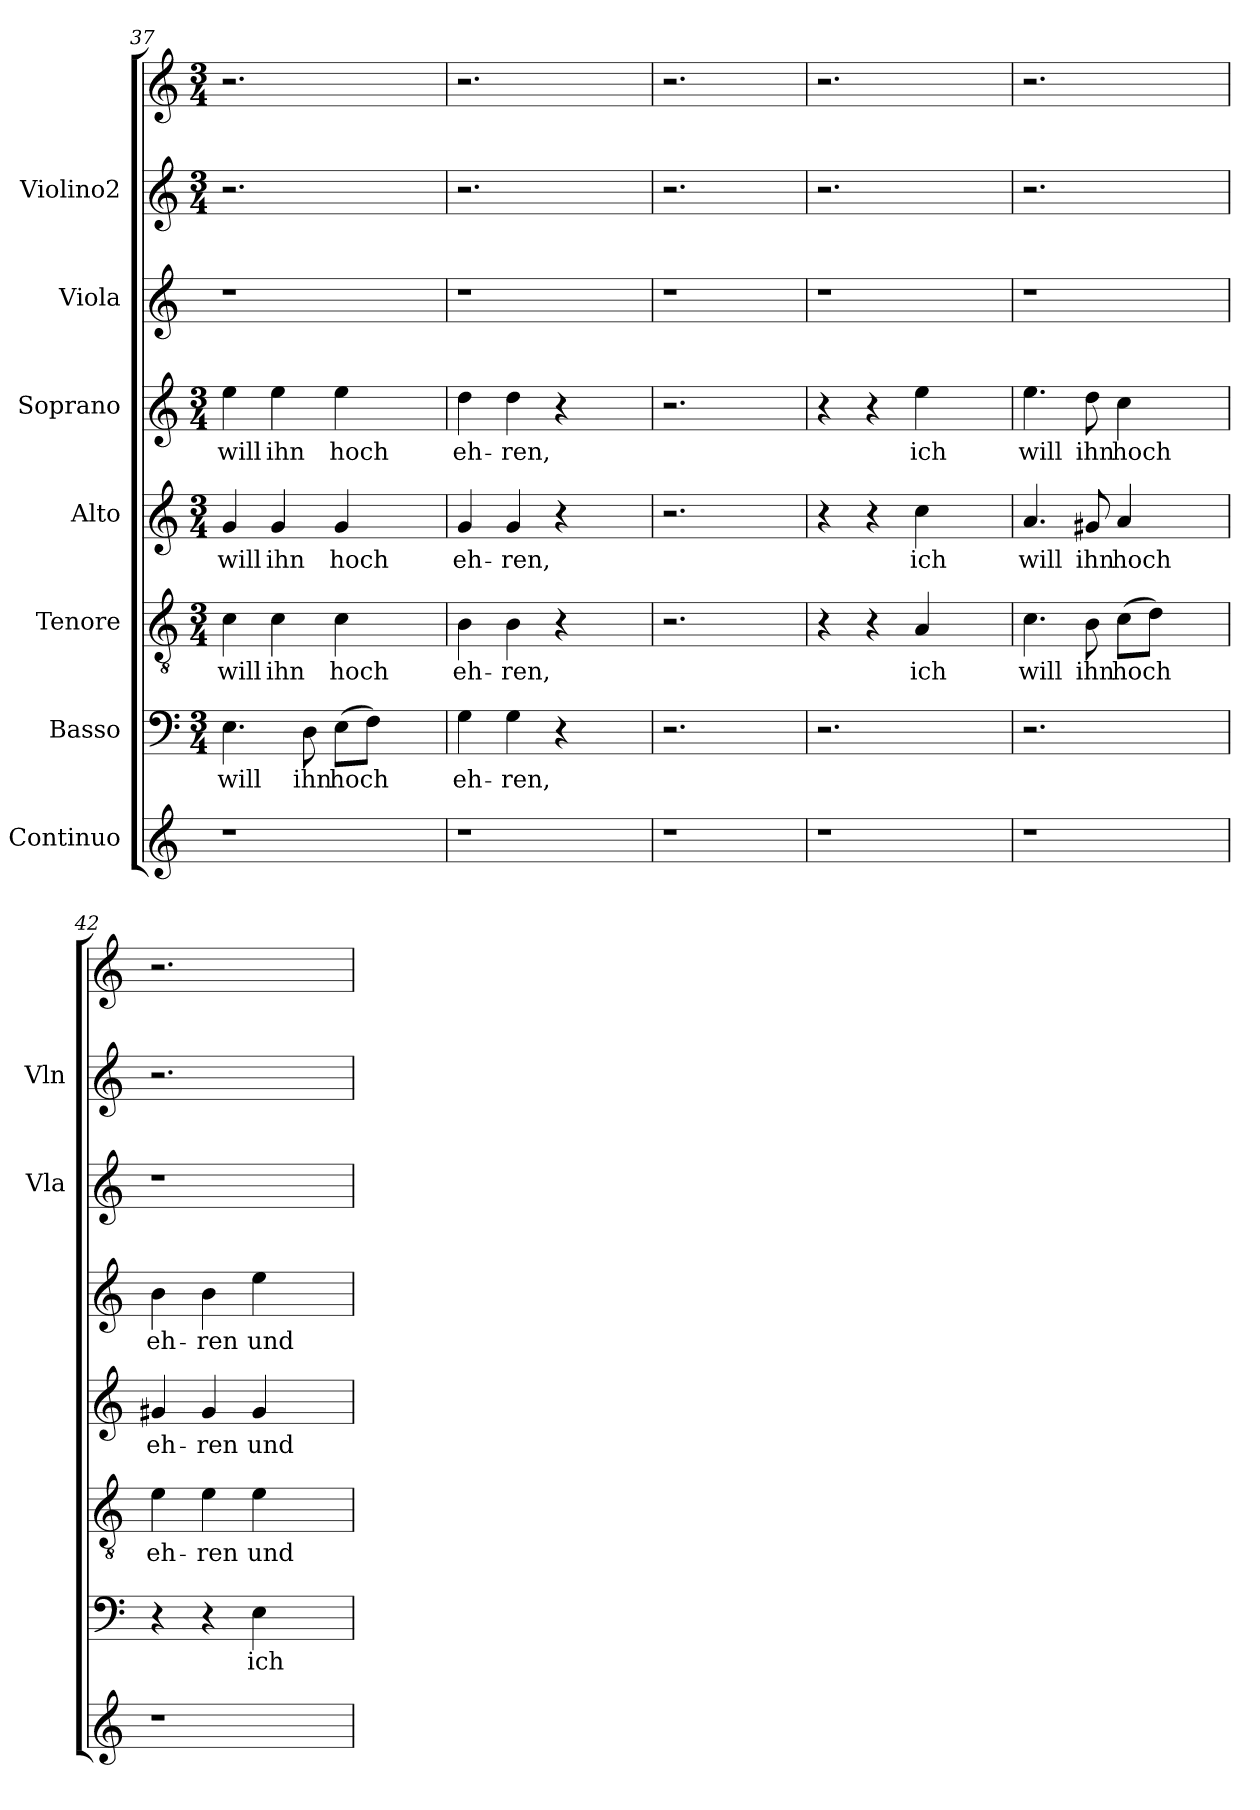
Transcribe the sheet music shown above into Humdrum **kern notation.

**kern	**kern	**text	**kern	**text	**kern	**text	**kern	**text	**kern	**kern	**kern
*part7	*part6	*part6	*part5	*part5	*part4	*part4	*part3	*part3	*part2	*part1	*part1
*staff8	*staff7	*staff7	*staff6	*staff6	*staff5	*staff5	*staff4	*staff4	*staff3	*staff2	*staff1
*I"Continuo	*I"Basso	*	*I"Tenore	*	*I"Alto	*	*I"Soprano	*	*I"Viola	*I"Violino2	*
*	*	*	*	*	*	*	*	*	*I'Vla	*I'Vln	*
*clefG2	*clefF4	*	*clefGv2	*	*clefG2	*	*clefG2	*	*clefG2	*clefG2	*clefG2
*k[]	*k[]	*	*k[]	*	*k[]	*	*k[]	*	*k[]	*k[]	*k[]
*	*M3/4	*	*M3/4	*	*M3/4	*	*M3/4	*	*	*M3/4	*M3/4
=37	=37	=37	=37	=37	=37	=37	=37	=37	=37	=37	=37
!	!	!LO:LY:b	!	!LO:LY:b	!	!LO:LY:b	!	!LO:LY:b	!	!	!
1r	4.E\	will	4c\	will	4g/	will	4ee\	will	1r	2.r	2.r
!	!	!	!	!LO:LY:b	!	!LO:LY:b	!	!LO:LY:b	!	!	!
.	.	.	4c\	ihn	4g/	ihn	4ee\	ihn	.	.	.
!	!	!LO:LY:b	!	!	!	!	!	!	!	!	!
.	8D\	ihn	.	.	.	.	.	.	.	.	.
!	!	!LO:LY:b	!	!LO:LY:b	!	!LO:LY:b	!	!LO:LY:b	!	!	!
.	(8E\L	hoch	4c\	hoch	4g/	hoch	4ee\	hoch	.	.	.
.	8F\J)	.	.	.	.	.	.	.	.	.	.
.	4ryy	.	4ryy	.	4ryy	.	4ryy	.	.	4ryy	4ryy
=38	=38	=38	=38	=38	=38	=38	=38	=38	=38	=38	=38
!	!	!LO:LY:b	!	!LO:LY:b	!	!LO:LY:b	!	!LO:LY:b	!	!	!
1r	4G\	eh-	4B\	eh-	4g/	eh-	4dd\	eh-	1r	2.r	2.r
!	!	!LO:LY:b	!	!LO:LY:b	!	!LO:LY:b	!	!LO:LY:b	!	!	!
.	4G\	ren,	4B\	ren,	4g/	ren,	4dd\	ren,	.	.	.
.	4r	.	4r	.	4r	.	4r	.	.	.	.
.	4ryy	.	4ryy	.	4ryy	.	4ryy	.	.	4ryy	4ryy
!!LO:PB:g=z
=39	=39	=39	=39	=39	=39	=39	=39	=39	=39	=39	=39
1r	2.r	.	2.r	.	2.r	.	2.r	.	1r	2.r	2.r
.	4ryy	.	4ryy	.	4ryy	.	4ryy	.	.	4ryy	4ryy
=40	=40	=40	=40	=40	=40	=40	=40	=40	=40	=40	=40
1r	2.r	.	4r	.	4r	.	4r	.	1r	2.r	2.r
.	.	.	4r	.	4r	.	4r	.	.	.	.
!	!	!	!	!LO:LY:b	!	!LO:LY:b	!	!LO:LY:b	!	!	!
.	.	.	4A/	ich	4cc\	ich	4ee\	ich	.	.	.
.	4ryy	.	4ryy	.	4ryy	.	4ryy	.	.	4ryy	4ryy
=41	=41	=41	=41	=41	=41	=41	=41	=41	=41	=41	=41
!	!	!	!	!LO:LY:b	!	!LO:LY:b	!	!LO:LY:b	!	!	!
1r	2.r	.	4.c\	will	4.a/	will	4.ee\	will	1r	2.r	2.r
!	!	!	!	!LO:LY:b	!	!LO:LY:b	!	!LO:LY:b	!	!	!
.	.	.	8B\	ihn	8g#X/	ihn	8dd\	ihn	.	.	.
!	!	!	!	!LO:LY:b	!	!LO:LY:b	!	!LO:LY:b	!	!	!
.	.	.	(8c\L	hoch	4a/	hoch	4cc\	hoch	.	.	.
.	.	.	8d\J)	.	.	.	.	.	.	.	.
.	4ryy	.	4ryy	.	4ryy	.	4ryy	.	.	4ryy	4ryy
=42	=42	=42	=42	=42	=42	=42	=42	=42	=42	=42	=42
!	!	!	!	!LO:LY:b	!	!LO:LY:b	!	!LO:LY:b	!	!	!
1r	4r	.	4e\	eh-	4g#X/	eh-	4b\	eh-	1r	2.r	2.r
!	!	!	!	!LO:LY:b	!	!LO:LY:b	!	!LO:LY:b	!	!	!
.	4r	.	4e\	ren	4g#/	ren	4b\	ren	.	.	.
!	!	!LO:LY:b	!	!LO:LY:b	!	!LO:LY:b	!	!LO:LY:b	!	!	!
.	4E\	ich	4e\	und	4g#/	und	4ee\	und	.	.	.
.	4ryy	.	4ryy	.	4ryy	.	4ryy	.	.	4ryy	4ryy
=	=	=	=	=	=	=	=	=	=	=	=
*-	*-	*-	*-	*-	*-	*-	*-	*-	*-	*-	*-
